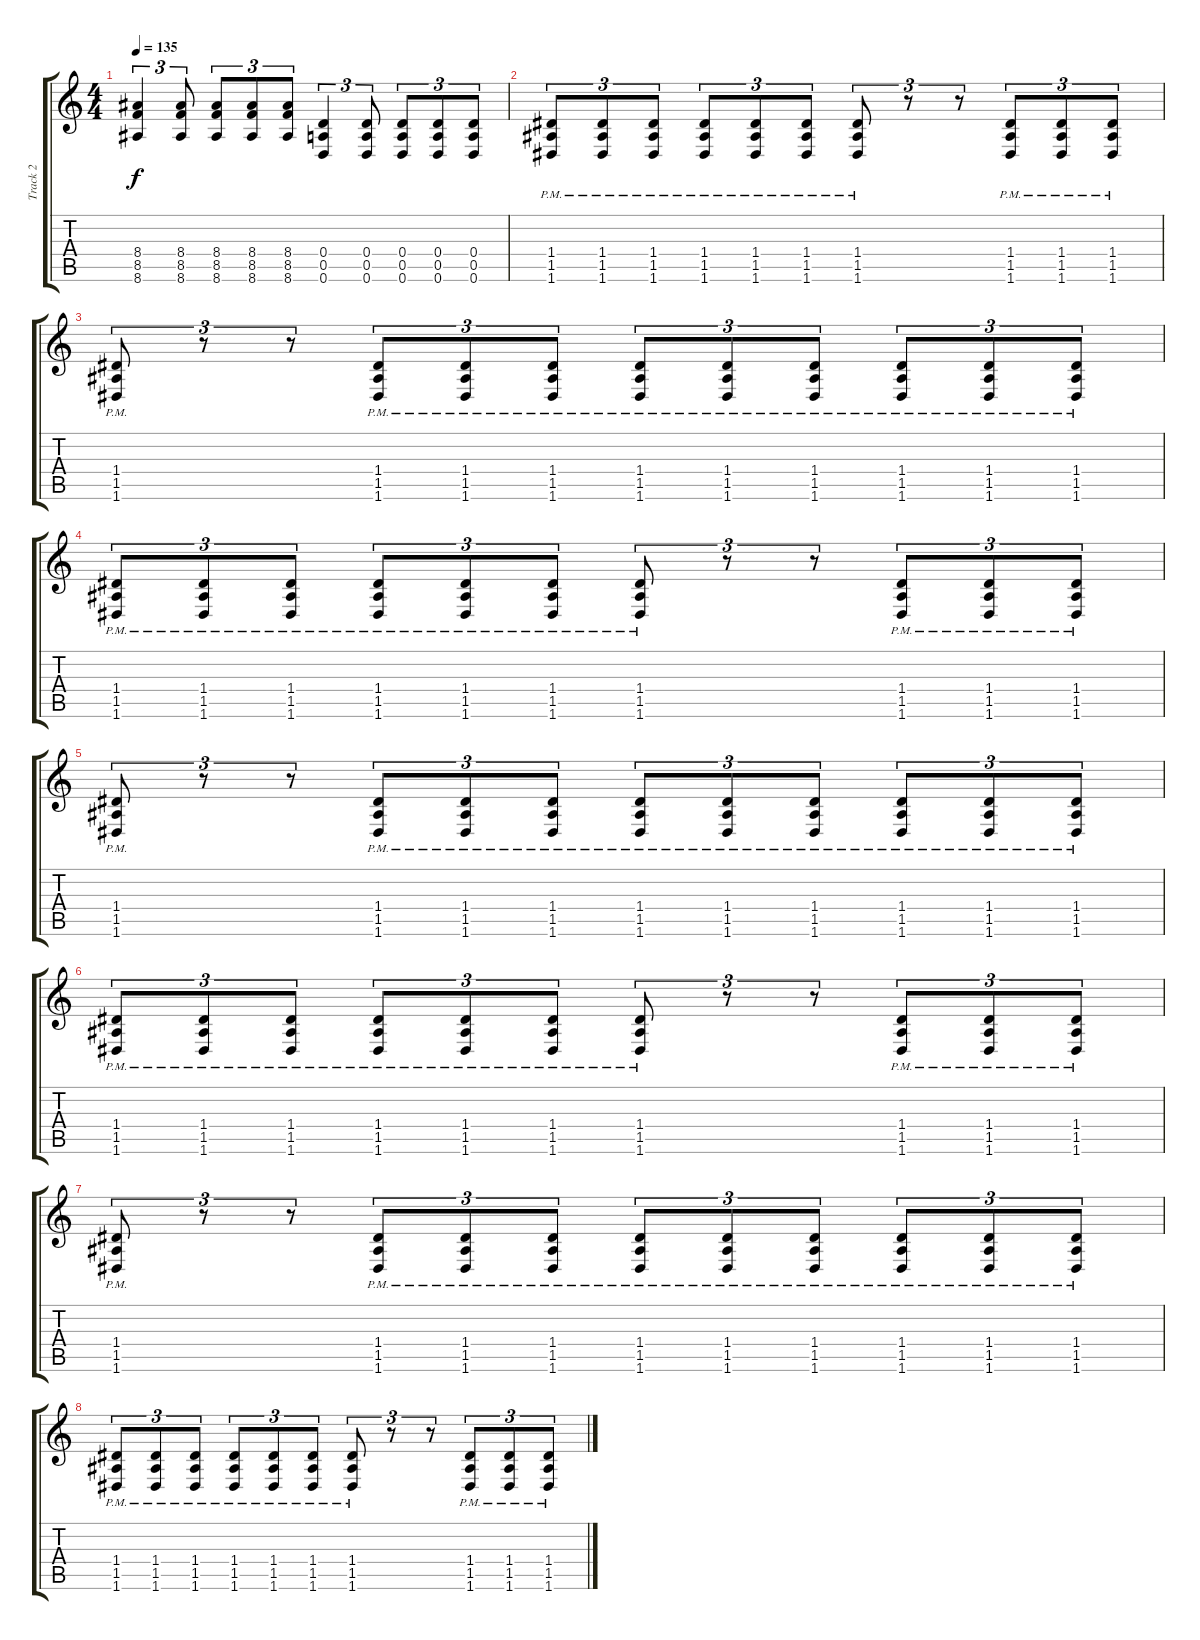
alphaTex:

\track ("Track 2" "Track 2") {instrument distortionguitar}
\staff {score tabs}
\tuning (E4 B3 G3 D3 A2 D2) {hide}
\ts (4 4)
\tempo 135
\clef g2
\ks c
(8.4 8.5 8.6).4{tu (3 2) dy f} (8.4 8.5 8.6).8{tu (3 2)} (8.4 8.5 8.6).8{tu (3 2)} (8.4 8.5 8.6).8{tu (3 2)} (8.4 8.5 8.6).8{tu (3 2)} (0.4 0.5 0.6).4{tu (3 2)} (0.4 0.5 0.6).8{tu (3 2)} (0.4 0.5 0.6).8{tu (3 2)} (0.4 0.5 0.6).8{tu (3 2)} (0.4 0.5 0.6).8{tu (3 2)} |
(1.4{pm} 1.5{pm} 1.6{pm}).8{tu (3 2)} (1.4{pm} 1.5{pm} 1.6{pm}).8{tu (3 2)} (1.4{pm} 1.5{pm} 1.6{pm}).8{tu (3 2)} (1.4{pm} 1.5{pm} 1.6{pm}).8{tu (3 2)} (1.4{pm} 1.5{pm} 1.6{pm}).8{tu (3 2)} (1.4{pm} 1.5{pm} 1.6{pm}).8{tu (3 2)} (1.4{pm} 1.5{pm} 1.6{pm}).8{tu (3 2)} r.8{tu (3 2)} r.8{tu (3 2)} (1.4{pm} 1.5{pm} 1.6{pm}).8{tu (3 2)} (1.4{pm} 1.5{pm} 1.6{pm}).8{tu (3 2)} (1.4{pm} 1.5{pm} 1.6{pm}).8{tu (3 2)} |
(1.4{pm} 1.5{pm} 1.6{pm}).8{tu (3 2)} r.8{tu (3 2)} r.8{tu (3 2)} (1.4{pm} 1.5{pm} 1.6{pm}).8{tu (3 2)} (1.4{pm} 1.5{pm} 1.6{pm}).8{tu (3 2)} (1.4{pm} 1.5{pm} 1.6{pm}).8{tu (3 2)} (1.4{pm} 1.5{pm} 1.6{pm}).8{tu (3 2)} (1.4{pm} 1.5{pm} 1.6{pm}).8{tu (3 2)} (1.4{pm} 1.5{pm} 1.6{pm}).8{tu (3 2)} (1.4{pm} 1.5{pm} 1.6{pm}).8{tu (3 2)} (1.4{pm} 1.5{pm} 1.6{pm}).8{tu (3 2)} (1.4{pm} 1.5{pm} 1.6{pm}).8{tu (3 2)} |
(1.4{pm} 1.5{pm} 1.6{pm}).8{tu (3 2)} (1.4{pm} 1.5{pm} 1.6{pm}).8{tu (3 2)} (1.4{pm} 1.5{pm} 1.6{pm}).8{tu (3 2)} (1.4{pm} 1.5{pm} 1.6{pm}).8{tu (3 2)} (1.4{pm} 1.5{pm} 1.6{pm}).8{tu (3 2)} (1.4{pm} 1.5{pm} 1.6{pm}).8{tu (3 2)} (1.4{pm} 1.5{pm} 1.6{pm}).8{tu (3 2)} r.8{tu (3 2)} r.8{tu (3 2)} (1.4{pm} 1.5{pm} 1.6{pm}).8{tu (3 2)} (1.4{pm} 1.5{pm} 1.6{pm}).8{tu (3 2)} (1.4{pm} 1.5{pm} 1.6{pm}).8{tu (3 2)} |
(1.4{pm} 1.5{pm} 1.6{pm}).8{tu (3 2)} r.8{tu (3 2)} r.8{tu (3 2)} (1.4{pm} 1.5{pm} 1.6{pm}).8{tu (3 2)} (1.4{pm} 1.5{pm} 1.6{pm}).8{tu (3 2)} (1.4{pm} 1.5{pm} 1.6{pm}).8{tu (3 2)} (1.4{pm} 1.5{pm} 1.6{pm}).8{tu (3 2)} (1.4{pm} 1.5{pm} 1.6{pm}).8{tu (3 2)} (1.4{pm} 1.5{pm} 1.6{pm}).8{tu (3 2)} (1.4{pm} 1.5{pm} 1.6{pm}).8{tu (3 2)} (1.4{pm} 1.5{pm} 1.6{pm}).8{tu (3 2)} (1.4{pm} 1.5{pm} 1.6{pm}).8{tu (3 2)} |
(1.4{pm} 1.5{pm} 1.6{pm}).8{tu (3 2)} (1.4{pm} 1.5{pm} 1.6{pm}).8{tu (3 2)} (1.4{pm} 1.5{pm} 1.6{pm}).8{tu (3 2)} (1.4{pm} 1.5{pm} 1.6{pm}).8{tu (3 2)} (1.4{pm} 1.5{pm} 1.6{pm}).8{tu (3 2)} (1.4{pm} 1.5{pm} 1.6{pm}).8{tu (3 2)} (1.4{pm} 1.5{pm} 1.6{pm}).8{tu (3 2)} r.8{tu (3 2)} r.8{tu (3 2)} (1.4{pm} 1.5{pm} 1.6{pm}).8{tu (3 2)} (1.4{pm} 1.5{pm} 1.6{pm}).8{tu (3 2)} (1.4{pm} 1.5{pm} 1.6{pm}).8{tu (3 2)} |
(1.4{pm} 1.5{pm} 1.6{pm}).8{tu (3 2)} r.8{tu (3 2)} r.8{tu (3 2)} (1.4{pm} 1.5{pm} 1.6{pm}).8{tu (3 2)} (1.4{pm} 1.5{pm} 1.6{pm}).8{tu (3 2)} (1.4{pm} 1.5{pm} 1.6{pm}).8{tu (3 2)} (1.4{pm} 1.5{pm} 1.6{pm}).8{tu (3 2)} (1.4{pm} 1.5{pm} 1.6{pm}).8{tu (3 2)} (1.4{pm} 1.5{pm} 1.6{pm}).8{tu (3 2)} (1.4{pm} 1.5{pm} 1.6{pm}).8{tu (3 2)} (1.4{pm} 1.5{pm} 1.6{pm}).8{tu (3 2)} (1.4{pm} 1.5{pm} 1.6{pm}).8{tu (3 2)} |
(1.4{pm} 1.5{pm} 1.6{pm}).8{tu (3 2)} (1.4{pm} 1.5{pm} 1.6{pm}).8{tu (3 2)} (1.4{pm} 1.5{pm} 1.6{pm}).8{tu (3 2)} (1.4{pm} 1.5{pm} 1.6{pm}).8{tu (3 2)} (1.4{pm} 1.5{pm} 1.6{pm}).8{tu (3 2)} (1.4{pm} 1.5{pm} 1.6{pm}).8{tu (3 2)} (1.4{pm} 1.5{pm} 1.6{pm}).8{tu (3 2)} r.8{tu (3 2)} r.8{tu (3 2)} (1.4{pm} 1.5{pm} 1.6{pm}).8{tu (3 2)} (1.4{pm} 1.5{pm} 1.6{pm}).8{tu (3 2)} (1.4{pm} 1.5{pm} 1.6{pm}).8{tu (3 2)}
